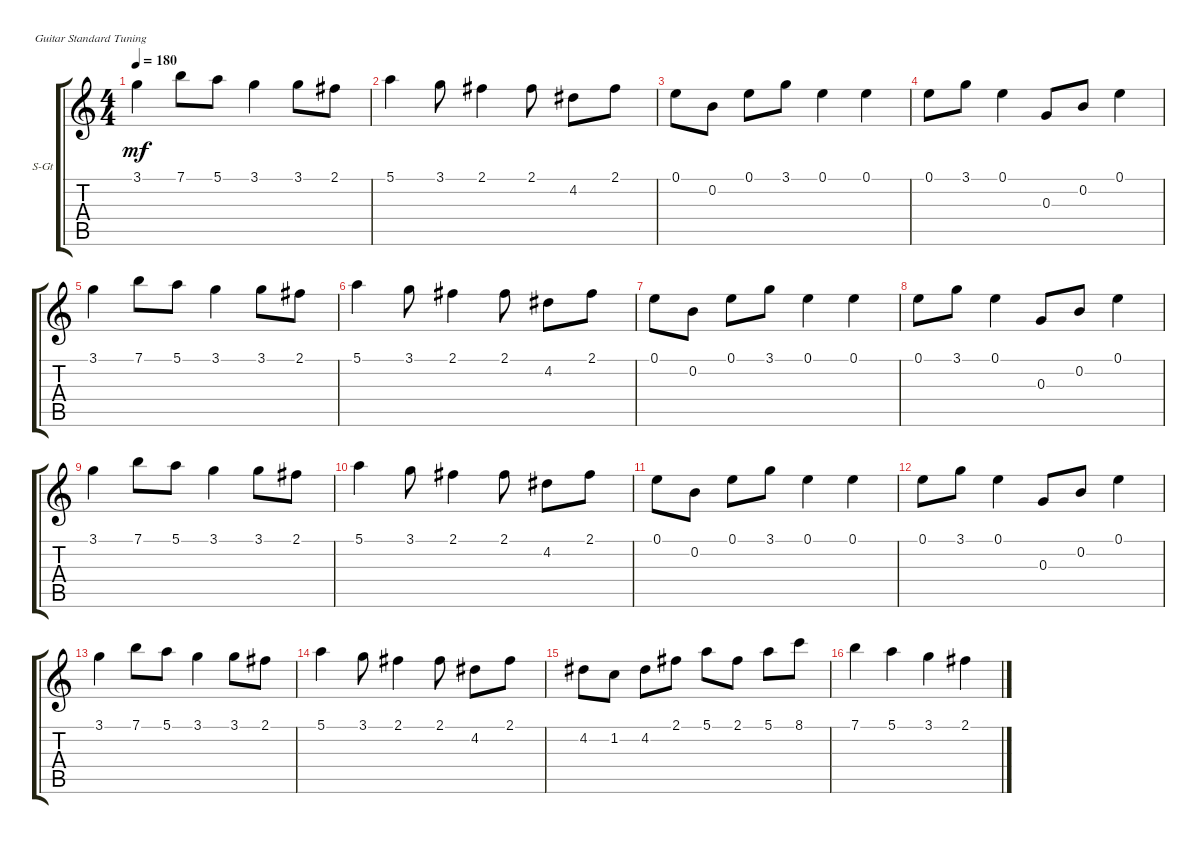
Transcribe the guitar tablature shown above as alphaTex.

\defaultSystemsLayout 4
\bracketExtendMode groupsimilarinstruments
\firstSystemTrackNameOrientation horizontal
\otherSystemsTrackNameOrientation horizontal
\track ("Steel Guitar" "S-Gt") {instrument acousticguitarsteel}
\staff {score tabs}
\tuning (E4 B3 G3 D3 A2 E2)
\ts (4 4)
\tempo 180
\clef g2
\ks c
3.1.4{dy mf} 7.1.8 5.1.8 3.1.4 3.1.8 2.1.8 |
5.1.4 3.1.8 2.1.4 2.1.8 4.2.8 2.1.8 |
0.1.8 0.2.8 0.1.8 3.1.8 0.1.4 0.1.4 |
0.1.8 3.1.8 0.1.4 0.3.8 0.2.8 0.1.4 |
3.1.4 7.1.8 5.1.8 3.1.4 3.1.8 2.1.8 |
5.1.4 3.1.8 2.1.4 2.1.8 4.2.8 2.1.8 |
0.1.8 0.2.8 0.1.8 3.1.8 0.1.4 0.1.4 |
0.1.8 3.1.8 0.1.4 0.3.8 0.2.8 0.1.4 |
3.1.4 7.1.8 5.1.8 3.1.4 3.1.8 2.1.8 |
5.1.4 3.1.8 2.1.4 2.1.8 4.2.8 2.1.8 |
0.1.8 0.2.8 0.1.8 3.1.8 0.1.4 0.1.4 |
0.1.8 3.1.8 0.1.4 0.3.8 0.2.8 0.1.4 |
3.1.4 7.1.8 5.1.8 3.1.4 3.1.8 2.1.8 |
5.1.4 3.1.8 2.1.4 2.1.8 4.2.8 2.1.8 |
4.2.8 1.2.8 4.2.8 2.1.8 5.1.8 2.1.8 5.1.8 8.1.8 |
7.1.4 5.1.4 3.1.4 2.1.4
